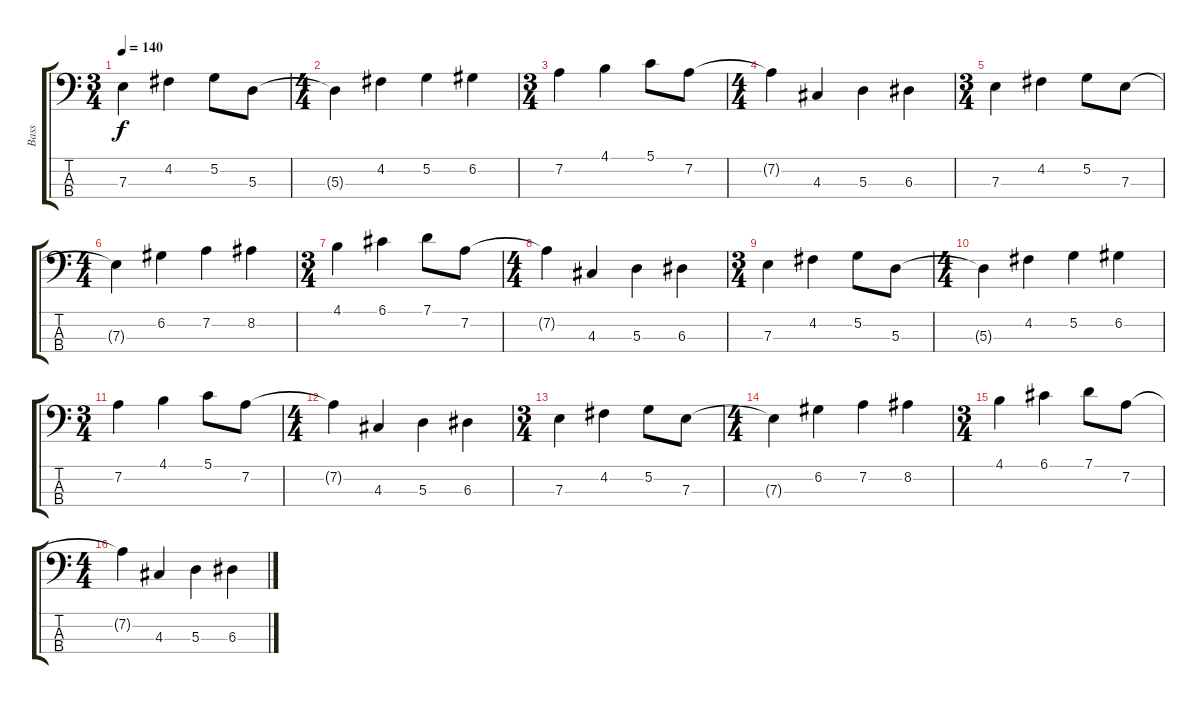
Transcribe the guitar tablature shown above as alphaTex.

\track ("Bass" "Bass") {instrument electricbassfinger}
\staff {score tabs}
\tuning (G2 D2 A1 E1) {hide}
\ts (3 4)
\tempo 140
\clef f4
\ks c
7.3.4{dy f} 4.2.4 5.2.8 5.3.8 |
\ts (4 4)
5.3{t}.4 4.2.4 5.2.4 6.2.4 |
\ts (3 4)
7.2.4 4.1.4 5.1.8 7.2.8 |
\ts (4 4)
7.2{t}.4 4.3.4 5.3.4 6.3.4 |
\ts (3 4)
7.3.4 4.2.4 5.2.8 7.3.8 |
\ts (4 4)
7.3{t}.4 6.2.4 7.2.4 8.2.4 |
\ts (3 4)
4.1.4 6.1.4 7.1.8 7.2.8 |
\ts (4 4)
7.2{t}.4 4.3.4 5.3.4 6.3.4 |
\ts (3 4)
7.3.4 4.2.4 5.2.8 5.3.8 |
\ts (4 4)
5.3{t}.4 4.2.4 5.2.4 6.2.4 |
\ts (3 4)
7.2.4 4.1.4 5.1.8 7.2.8 |
\ts (4 4)
7.2{t}.4 4.3.4 5.3.4 6.3.4 |
\ts (3 4)
7.3.4 4.2.4 5.2.8 7.3.8 |
\ts (4 4)
7.3{t}.4 6.2.4 7.2.4 8.2.4 |
\ts (3 4)
4.1.4 6.1.4 7.1.8 7.2.8 |
\ts (4 4)
7.2{t}.4 4.3.4 5.3.4 6.3.4
